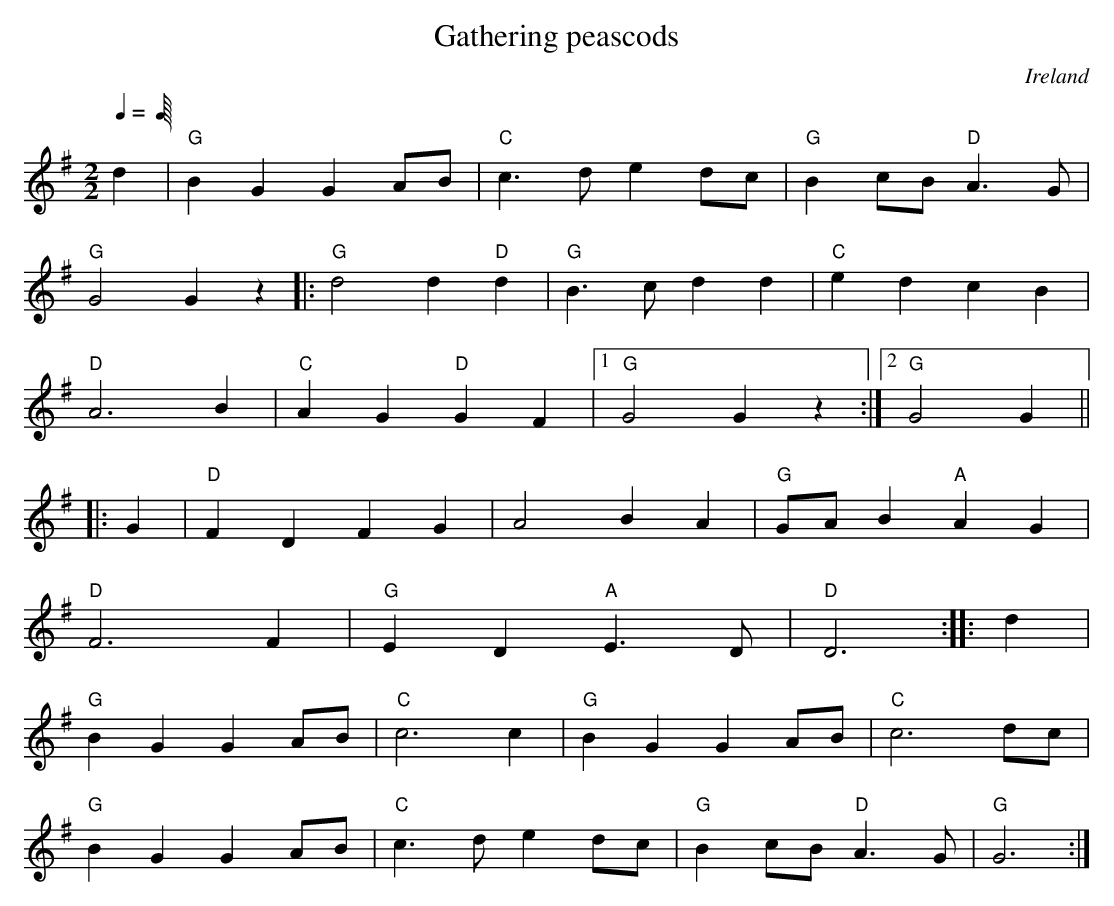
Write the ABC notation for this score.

X:1
T:Gathering peascods
O:Ireland
M:2/2
L:1/8
Q:1/4=
K:G
V:1
d2 |"G" B2 G2 G2 AB |"C" c3 de2 dc |"G" B2 cB "D" A3 G|
"G" G4 G2 z2   |:"G" d4 d2 "D" d2 |"G" B3 cd2 d2 |"C" e2 d2 c2 B2 |
"D" A6 B2 |"C" A2 G2 "D" G2 F2 |1 "G" G4 G2 z2 :|2 "G" G4 G2 ||
|:G2 |"D" F2 D2 F2 G2 |A4 B2 A2 |"G" GA B2 "A" A2 G2 |
"D" F6 F2 |"G" E2 D2 "A" E3 D|"D" D6  :| |:d2 |
"G" B2 G2 G2 AB |"C" c6 c2 |"G" B2 G2 G2 AB |"C" c6 dc |
"G" B2 G2 G2 AB |"C" c3 de2 dc |"G" B2 cB "D" A3 G|"G" G6 :|
